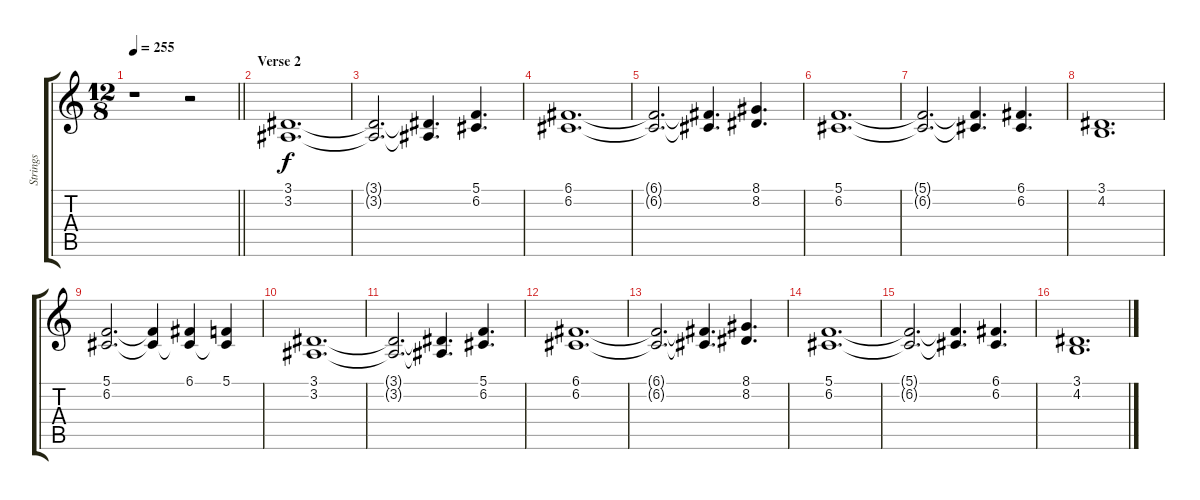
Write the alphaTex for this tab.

\track ("Strings" "Strings") {instrument stringensemble1}
\staff {score tabs}
\tuning (C4 G3 Eb3 Bb2 F2 C2) {hide}
\ts (12 8)
\tempo 255
\clef g2
\barLineRight lightlight
\ks c
r.1{dy f} r.2 |
\section ("" "Verse 2")
(3.1 3.2).1{d} |
(3.1{t} 3.2{t}).2{d} (3.1{t} 3.2{t}).4{d} (5.1 6.2).4{d} |
(6.1 6.2).1{d} |
(6.1{t} 6.2{t}).2{d} (6.1{t} 6.2{t}).4{d} (8.1 8.2).4{d} |
(5.1 6.2).1{d} |
(5.1{t} 6.2{t}).2{d} (5.1{t} 6.2{t}).4{d} (6.1 6.2).4{d} |
(3.1 4.2).1{d} |
(5.1 6.2).2{d} (5.1{t} 6.2{t}).4 (6.1 6.2{t}).4 (5.1 6.2{t}).4 |
(3.1 3.2).1{d} |
(3.1{t} 3.2{t}).2{d} (3.1{t} 3.2{t}).4{d} (5.1 6.2).4{d} |
(6.1 6.2).1{d} |
(6.1{t} 6.2{t}).2{d} (6.1{t} 6.2{t}).4{d} (8.1 8.2).4{d} |
(5.1 6.2).1{d} |
(5.1{t} 6.2{t}).2{d} (5.1{t} 6.2{t}).4{d} (6.1 6.2).4{d} |
(3.1 4.2).1{d}
